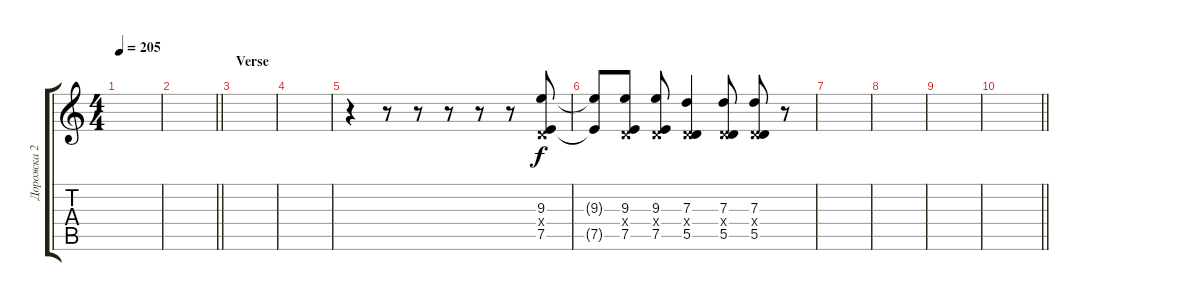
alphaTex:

\track ("Дорожка 2" "Дорожка 2") {instrument distortionguitar}
\staff {score tabs}
\tuning (E4 B3 G3 D3 A2 D2) {hide}
\ts (4 4)
\tempo 205
\clef g2
\ks c
|
\barLineRight lightlight
|
\section ("" "Verse")
|
|
r.4 r.8 r.8 r.8 r.8 r.8 (9.3 0.4{x} 7.5).8 |
(9.3{t} 7.5{t}).8 (9.3 0.4{x} 7.5).8 (9.3 0.4{x} 7.5).8 (7.3 0.4{x} 5.5).4 (7.3 0.4{x} 5.5).8 (7.3 0.4{x} 5.5).8 r.8 |
|
|
|
\barLineRight lightlight
